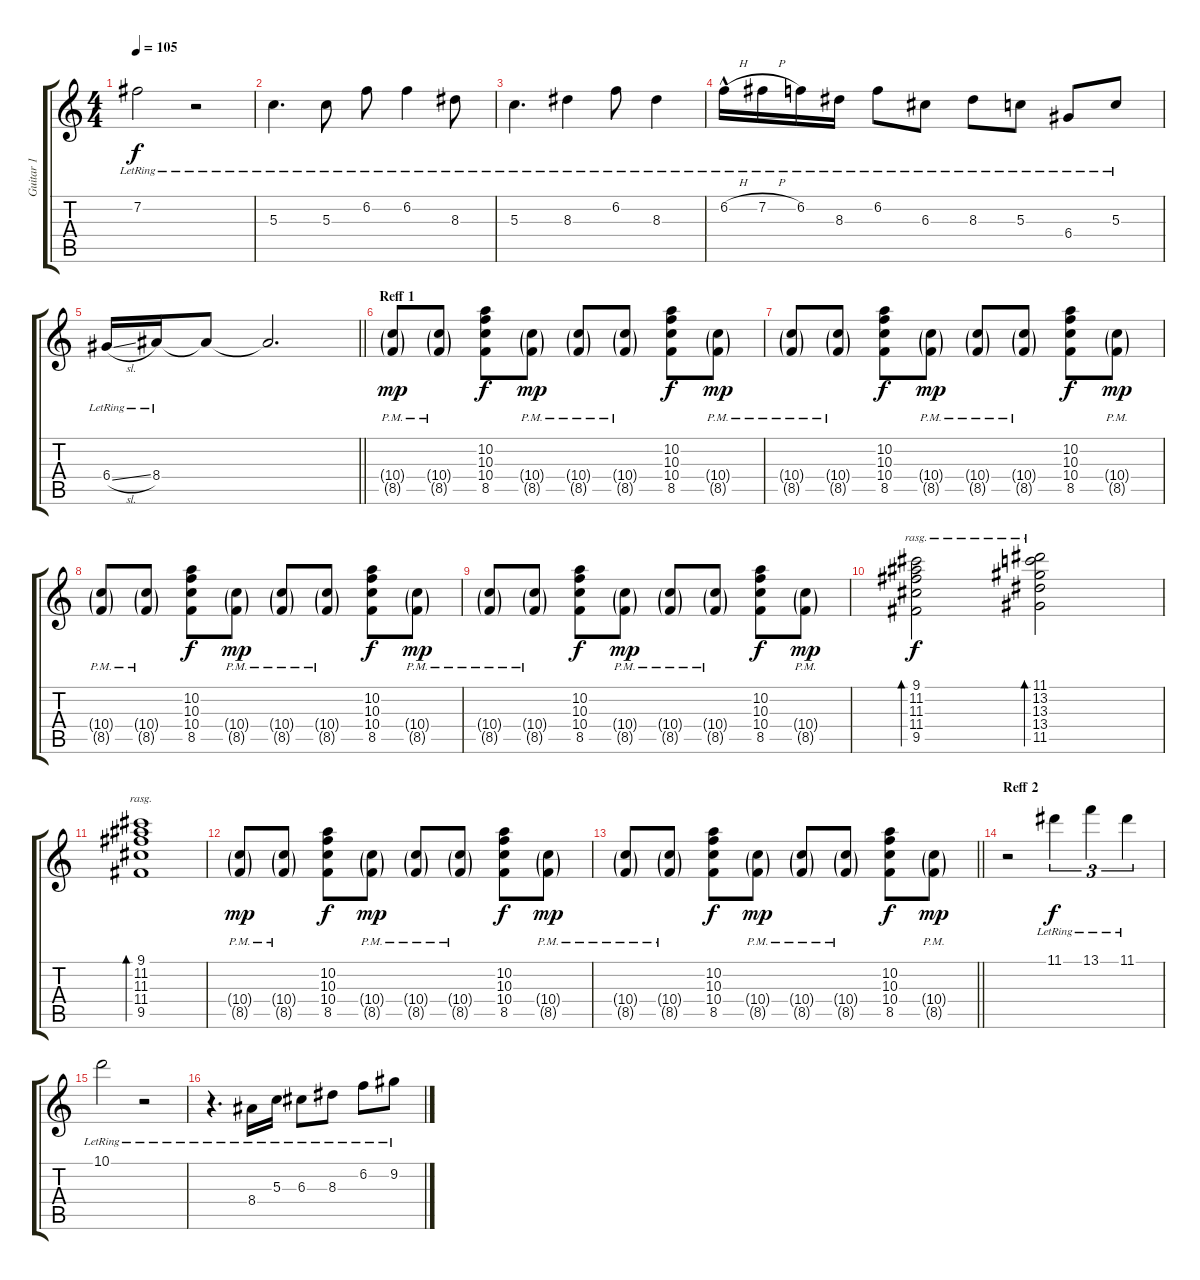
\track ("Guitar 1" "Guitar 1") {instrument electricguitarclean}
\staff {score tabs}
\tuning (E4 B3 G3 D3 A2 E2) {hide}
\ts (4 4)
\tempo 105
\clef g2
\ks c
7.2{lr}.2{dy f} r.2 |
5.3{lr}.4{d} 5.3{lr}.8 6.2{lr}.8 6.2{lr}.4 8.3{lr}.8 |
5.3{lr}.4{d} 8.3{lr}.4 6.2{lr}.8 8.3{lr}.4 |
6.2{h hac lr}.16{volume 16 instrument electricguitarclean} 7.2{h lr}.16 6.2{lr}.16 8.3{lr}.16 6.2{lr}.8 6.3{lr}.8 8.3{lr}.8 5.3{lr}.8 6.4{lr}.8 5.3{lr}.8 |
\barLineRight lightlight
6.4{sl lr}.16 8.4{lr}.16 8.4{t}.8 8.4{t}.2{d} |
\section ("" "Reff 1")
(10.4{g pm} 8.5{g pm}).8{dy mp} (10.4{g pm} 8.5{g pm}).8 (10.2 10.3 10.4 8.5).8{dy f} (10.4{g pm} 8.5{g pm}).8{dy mp} (10.4{g pm} 8.5{g pm}).8 (10.4{g pm} 8.5{g pm}).8 (10.2 10.3 10.4 8.5).8{dy f} (10.4{g pm} 8.5{g pm}).8{dy mp} |
(10.4{g pm} 8.5{g pm}).8 (10.4{g pm} 8.5{g pm}).8 (10.2 10.3 10.4 8.5).8{dy f} (10.4{g pm} 8.5{g pm}).8{dy mp} (10.4{g pm} 8.5{g pm}).8 (10.4{g pm} 8.5{g pm}).8 (10.2 10.3 10.4 8.5).8{dy f} (10.4{g pm} 8.5{g pm}).8{dy mp} |
(10.4{g pm} 8.5{g pm}).8 (10.4{g pm} 8.5{g pm}).8 (10.2 10.3 10.4 8.5).8{dy f} (10.4{g pm} 8.5{g pm}).8{dy mp} (10.4{g pm} 8.5{g pm}).8 (10.4{g pm} 8.5{g pm}).8 (10.2 10.3 10.4 8.5).8{dy f} (10.4{g pm} 8.5{g pm}).8{dy mp} |
(10.4{g pm} 8.5{g pm}).8 (10.4{g pm} 8.5{g pm}).8 (10.2 10.3 10.4 8.5).8{dy f} (10.4{g pm} 8.5{g pm}).8{dy mp} (10.4{g pm} 8.5{g pm}).8 (10.4{g pm} 8.5{g pm}).8 (10.2 10.3 10.4 8.5).8{dy f} (10.4{g pm} 8.5{g pm}).8{dy mp} |
(9.1 11.2 11.3 11.4 9.5).2{bd 120 rasg ii dy f} (11.1 13.2 13.3 13.4 11.5).2{bd 120 rasg ii} |
(9.1 11.2 11.3 11.4 9.5).1{bd 120 rasg ii} |
(10.4{g pm} 8.5{g pm}).8{dy mp} (10.4{g pm} 8.5{g pm}).8 (10.2 10.3 10.4 8.5).8{dy f} (10.4{g pm} 8.5{g pm}).8{dy mp} (10.4{g pm} 8.5{g pm}).8 (10.4{g pm} 8.5{g pm}).8 (10.2 10.3 10.4 8.5).8{dy f} (10.4{g pm} 8.5{g pm}).8{dy mp} |
\barLineRight lightlight
(10.4{g pm} 8.5{g pm}).8 (10.4{g pm} 8.5{g pm}).8 (10.2 10.3 10.4 8.5).8{dy f} (10.4{g pm} 8.5{g pm}).8{dy mp} (10.4{g pm} 8.5{g pm}).8 (10.4{g pm} 8.5{g pm}).8 (10.2 10.3 10.4 8.5).8{dy f} (10.4{g pm} 8.5{g pm}).8{dy mp} |
\section ("" "Reff 2")
r.2{volume 9 instrument electricguitarjazz} 11.1{lr}.4{tu (3 2) dy f} 13.1{lr}.4{tu (3 2)} 11.1{lr}.4{tu (3 2)} |
10.1{lr}.2 r.2 |
r.4{d} 8.4{lr}.16 5.3{lr}.16 6.3{lr}.8 8.3{lr}.8 6.2{lr}.8 9.2{lr}.8
